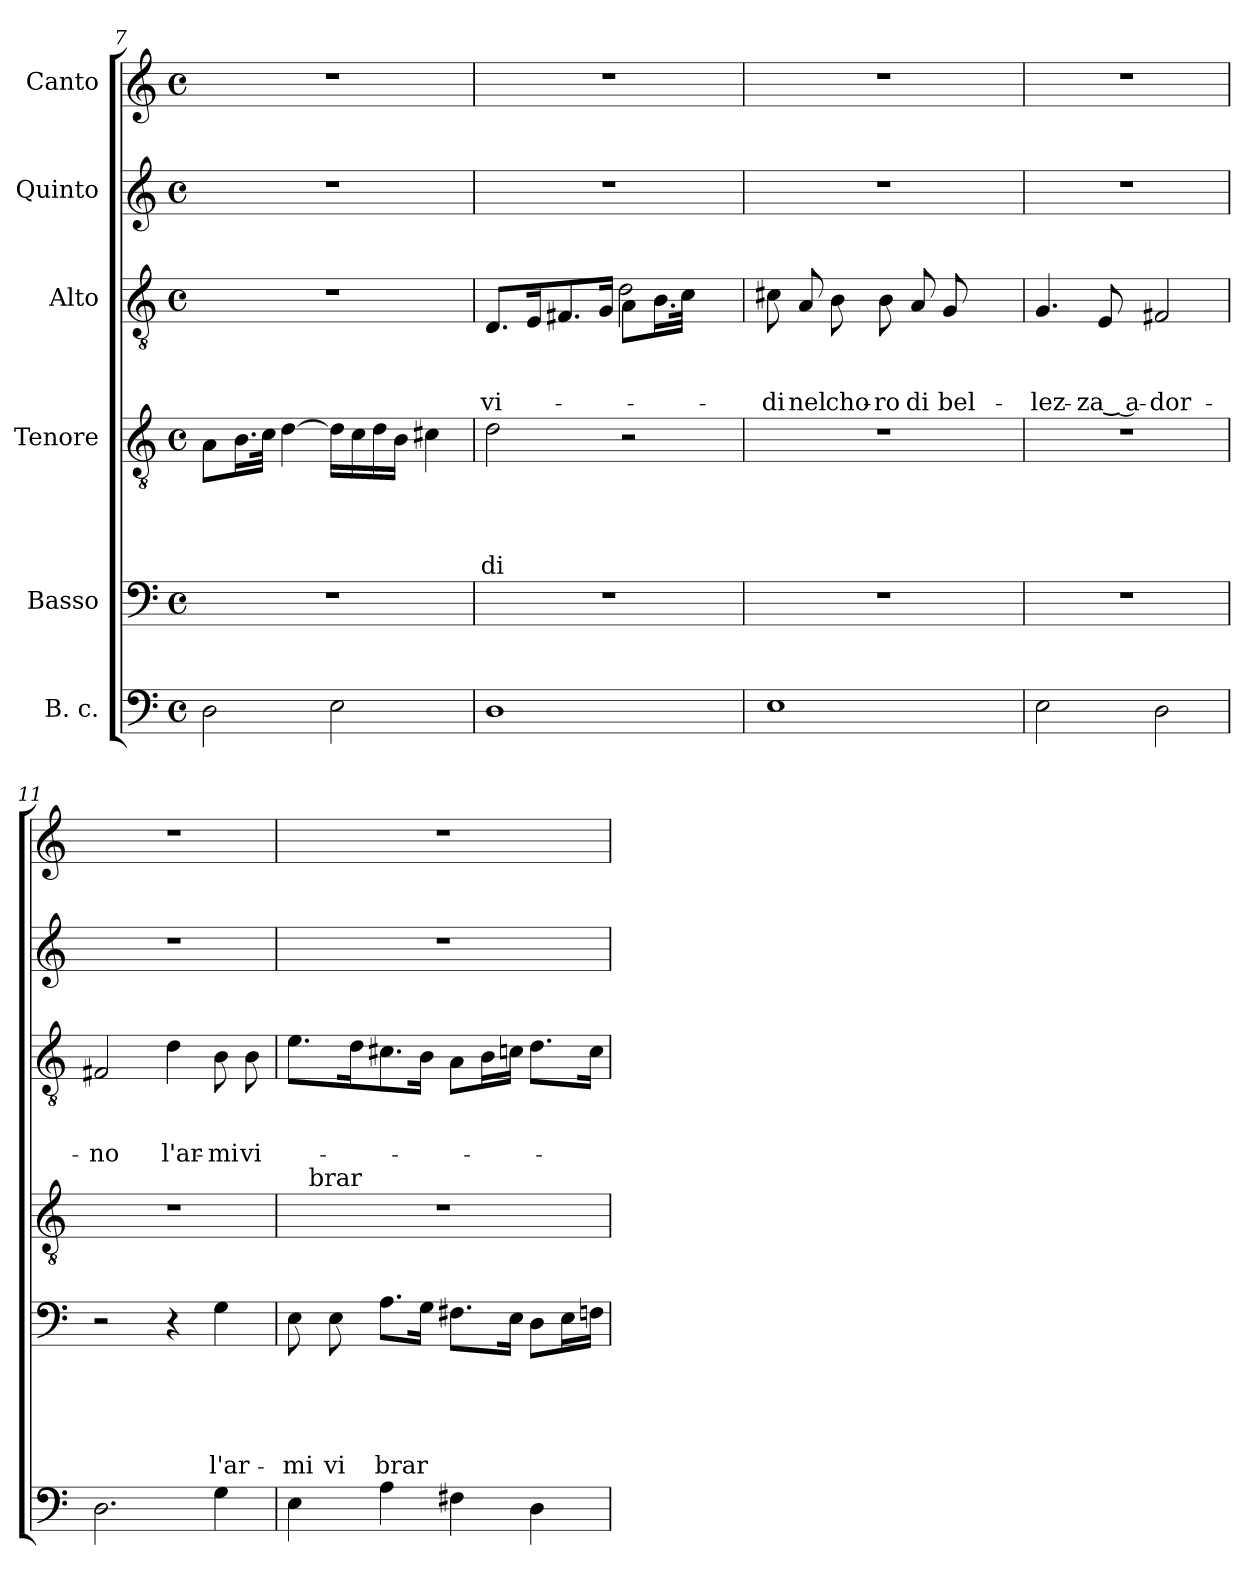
**kern	**kern	**text	**text	**text	**text	**text	**kern	**text	**text	**text	**text	**kern	**text	**text	**text	**kern	**kern
*part6	*part5	*part5	*part5	*part5	*part5	*part5	*part4	*part4	*part4	*part4	*part4	*part3	*part3	*part3	*part3	*part2	*part1
*staff6	*staff5	*staff5	*staff5	*staff5	*staff5	*staff5	*staff4	*staff4	*staff4	*staff4	*staff4	*staff3	*staff3	*staff3	*staff3	*staff2	*staff1
*I"B. c.	*I"Basso	*	*	*	*	*	*I"Tenore	*	*	*	*	*I"Alto	*	*	*	*I"Quinto	*I"Canto
!!LO:LB:g=z
*clefF4	*clefF4	*	*	*	*	*	*clefGv2	*	*	*	*	*clefGv2	*	*	*	*clefG2	*clefG2
*k[]	*k[]	*	*	*	*	*	*k[]	*	*	*	*	*k[]	*	*	*	*k[]	*k[]
*C:	*C:	*	*	*	*	*	*C:	*	*	*	*	*C:	*	*	*	*C:	*C:
*M4/4	*M4/4	*	*	*	*	*	*M4/4	*	*	*	*	*M4/4	*	*	*	*M4/4	*M4/4
*met(c)	*met(c)	*	*	*	*	*	*met(c)	*	*	*	*	*met(c)	*	*	*	*met(c)	*met(c)
=7	=7	=7	=7	=7	=7	=7	=7	=7	=7	=7	=7	=7	=7	=7	=7	=7	=7
2D\	1r	.	.	.	.	.	8A\L	.	.	.	.	1r	.	.	.	1r	1r
.	.	.	.	.	.	.	16.B\L	.	.	.	.	.	.	.	.	.	.
.	.	.	.	.	.	.	32c\JJk	.	.	.	.	.	.	.	.	.	.
.	.	.	.	.	.	.	[>4d\	.	.	.	.	.	.	.	.	.	.
2E\	.	.	.	.	.	.	16d\LL]	.	.	.	.	.	.	.	.	.	.
.	.	.	.	.	.	.	16c\	.	.	.	.	.	.	.	.	.	.
.	.	.	.	.	.	.	16d\	.	.	.	.	.	.	.	.	.	.
.	.	.	.	.	.	.	16B\JJ	.	.	.	.	.	.	.	.	.	.
.	.	.	.	.	.	.	4c#X\	.	.	.	.	.	.	.	.	.	.
=8	=8	=8	=8	=8	=8	=8	=8	=8	=8	=8	=8	=8	=8	=8	=8	=8	=8
!	!	!	!	!	!	!	!	!	!	!	!LO:LY:b	!	!	!	!LO:LY:b	!	!
*	*	*	*	*	*	*	*	*	*	*	*	*^	*	*	*	*	*
1D	1r	.	.	.	.	.	2d\	.	.	.	-di	8.D/L	2ryy	.	.	vi-	1r	1r
.	.	.	.	.	.	.	.	.	.	.	.	16E/k	.	.	.	.	.	.
.	.	.	.	.	.	.	.	.	.	.	.	8.F#X/	.	.	.	.	.	.
.	.	.	.	.	.	.	.	.	.	.	.	16G/Jk	.	.	.	.	.	.
.	.	.	.	.	.	.	2r	.	.	.	.	8A\L	2d\	.	.	.	.	.
.	.	.	.	.	.	.	.	.	.	.	.	16.B\L	.	.	.	.	.	.
.	.	.	.	.	.	.	.	.	.	.	.	32c\JJk	.	.	.	.	.	.
.	.	.	.	.	.	.	.	.	.	.	.	4ryy	.	.	.	.	.	.
*	*	*	*	*	*	*	*	*	*	*	*	*v	*v	*	*	*	*	*
=9	=9	=9	=9	=9	=9	=9	=9	=9	=9	=9	=9	=9	=9	=9	=9	=9	=9
!	!	!	!	!	!	!	!	!	!	!	!	!	!	!	!LO:LY:b	!	!
1E	1r	.	.	.	.	.	1r	.	.	.	.	8c#X\	.	.	-di	1r	1r
!	!	!	!	!	!	!	!	!	!	!	!	!	!	!	!LO:LY:b	!	!
.	.	.	.	.	.	.	.	.	.	.	.	8A/	.	.	nel	.	.
!	!	!	!	!	!	!	!	!	!	!	!	!	!	!	!LO:LY:b	!	!
.	.	.	.	.	.	.	.	.	.	.	.	8B\	.	.	cho-	.	.
!	!	!	!	!	!	!	!	!	!	!	!	!	!	!	!LO:LY:b	!	!
.	.	.	.	.	.	.	.	.	.	.	.	8B\	.	.	-ro	.	.
!	!	!	!	!	!	!	!	!	!	!	!	!	!	!	!LO:LY:b	!	!
.	.	.	.	.	.	.	.	.	.	.	.	8A/	.	.	di	.	.
!	!	!	!	!	!	!	!	!	!	!	!	!	!	!	!LO:LY:b	!	!
.	.	.	.	.	.	.	.	.	.	.	.	8G/	.	.	bel-	.	.
.	.	.	.	.	.	.	.	.	.	.	.	4ryy	.	.	.	.	.
=10	=10	=10	=10	=10	=10	=10	=10	=10	=10	=10	=10	=10	=10	=10	=10	=10	=10
!	!	!	!	!	!	!	!	!	!	!	!	!	!	!	!LO:LY:b	!	!
2E\	1r	.	.	.	.	.	1r	.	.	.	.	4.G/	.	.	-lez-	1r	1r
!	!	!	!	!	!	!	!	!	!	!	!	!	!	!	!LO:LY:b:rj	!	!
.	.	.	.	.	.	.	.	.	.	.	.	8E/	.	.	-za‿ a-	.	.
!	!	!	!	!	!	!	!	!	!	!	!	!	!	!	!LO:LY:b	!	!
2D\	.	.	.	.	.	.	.	.	.	.	.	2F#X/	.	.	-dor-	.	.
=11	=11	=11	=11	=11	=11	=11	=11	=11	=11	=11	=11	=11	=11	=11	=11	=11	=11
!	!	!	!	!	!	!	!	!	!	!	!	!	!	!	!LO:LY:b	!	!
2.D\	2r	.	.	.	.	.	1r	.	.	.	.	2F#X/	.	.	-no	1r	1r
!	!	!	!	!	!	!	!	!	!	!	!	!	!	!	!LO:LY:b	!	!
.	4r	.	.	.	.	.	.	.	.	.	.	4d\	.	.	l'ar-	.	.
!	!	!	!	!	!	!LO:LY:b	!	!	!	!	!	!	!	!	!LO:LY:b	!	!
4G\	4G\	.	.	.	.	l'ar-	.	.	.	.	.	8B\	.	.	-mi	.	.
!	!	!	!	!	!	!	!	!	!	!	!	!	!	!	!LO:LY:b	!	!
.	.	.	.	.	.	.	.	.	.	.	.	8B\	.	.	vi-	.	.
!!LO:LB:g=z
=12	=12	=12	=12	=12	=12	=12	=12	=12	=12	=12	=12	=12	=12	=12	=12	=12	=12
!	!	!	!	!	!	!LO:LY:b	!	!	!	!	!	!	!	!	!	!	!
*	*	*	*	*	*	*	*^	*	*	*	*	*	*	*	*	*	*
4E\	8E\	.	.	.	.	-mi	1r	16ryy	.	.	.	.	8.e\L	.	.	.	1r	1r
!	!	!	!	!	!	!	!	!LO:TX:a:t=brar	!	!	!	!	!	!	!	!	!	!
.	.	.	.	.	.	.	.	2...ryy	.	.	.	.	.	.	.	.	.	.
!	!	!	!	!	!	!LO:LY:b	!	!	!	!	!	!	!	!	!	!	!	!
.	8E\	.	.	.	.	vi	.	.	.	.	.	.	.	.	.	.	.	.
.	.	.	.	.	.	.	.	.	.	.	.	.	16d\k	.	.	.	.	.
!	!	!	!	!	!	!LO:LY:b	!	!	!	!	!	!	!	!	!	!	!	!
4A\	8.A\L	.	.	.	.	brar	.	.	.	.	.	.	8.c#X\	.	.	.	.	.
.	16G\Jk	.	.	.	.	.	.	.	.	.	.	.	16B\Jk	.	.	.	.	.
4F#X\	8.F#X\L	.	.	.	.	.	.	.	.	.	.	.	8A\L	.	.	.	.	.
.	.	.	.	.	.	.	.	.	.	.	.	.	16B\L	.	.	.	.	.
.	16E\Jk	.	.	.	.	.	.	.	.	.	.	.	16cn\JJ	.	.	.	.	.
4D\	8D\L	.	.	.	.	.	.	.	.	.	.	.	8.d\L	.	.	.	.	.
.	16E\L	.	.	.	.	.	.	.	.	.	.	.	.	.	.	.	.	.
.	16Fn\JJ	.	.	.	.	.	.	.	.	.	.	.	16c\Jk	.	.	.	.	.
*	*	*	*	*	*	*	*v	*v	*	*	*	*	*	*	*	*	*	*
=	=	=	=	=	=	=	=	=	=	=	=	=	=	=	=	=	=
*-	*-	*-	*-	*-	*-	*-	*-	*-	*-	*-	*-	*-	*-	*-	*-	*-	*-
